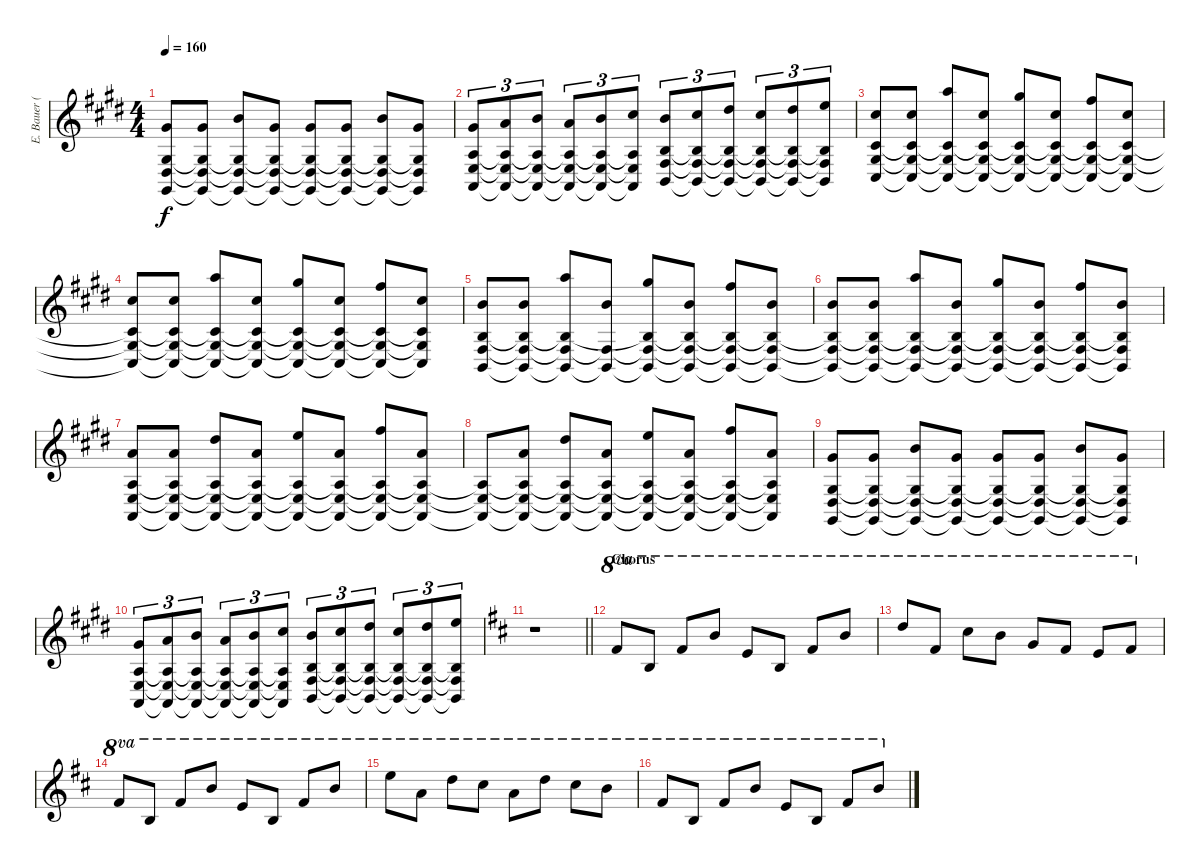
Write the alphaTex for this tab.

\track ("E. Bauer (Keyboard)" "E. Bauer (") {instrument acousticgrandpiano}
\staff {score}
\tuning (E4 B3 G3 D3 A2 E2) {hide}
\ts (4 4)
\tempo 160
\clef g2
\ks c#minor
(4.1 6.4 6.5 4.6).8{dy f} (4.1 6.4{t} 6.5{t} 4.6{t}).8 (7.1 6.4{t} 6.5{t} 4.6{t}).8 (4.1 6.4{t} 6.5{t} 4.6{t}).8 (4.1 6.4{t} 6.5{t} 4.6{t}).8 (4.1 6.4{t} 6.5{t} 4.6{t}).8 (7.1 6.4{t} 6.5{t} 4.6{t}).8 (4.1 6.4{t} 6.5{t} 4.6{t}).8 |
(4.1 7.4 7.5 5.6).8{tu (3 2)} (5.1 7.4{t} 7.5{t} 5.6{t}).8{tu (3 2)} (7.1 7.4{t} 7.5{t} 5.6{t}).8{tu (3 2)} (5.1 7.4{t} 7.5{t} 5.6{t}).8{tu (3 2)} (7.1 7.4{t} 7.5{t} 5.6{t}).8{tu (3 2)} (9.1 7.4{t} 7.5{t} 5.6{t}).8{tu (3 2)} (7.1 9.4 9.5 7.6).8{tu (3 2)} (9.1 9.4{t} 9.5{t} 7.6{t}).8{tu (3 2)} (11.1 9.4{t} 9.5{t} 7.6{t}).8{tu (3 2)} (9.1 9.4{t} 9.5{t} 7.6{t}).8{tu (3 2)} (11.1 9.4{t} 9.5{t} 7.6{t}).8{tu (3 2)} (12.1 9.4{t} 9.5{t} 7.6{t}).8{tu (3 2)} |
(9.1 6.3 6.4 4.5).8 (9.1 6.3{t} 6.4{t} 4.5{t}).8 (17.1 6.3{t} 6.4{t} 4.5{t}).8 (9.1 6.3{t} 6.4{t} 4.5{t}).8 (16.1 6.3{t} 6.4{t} 4.5{t}).8 (9.1 6.3{t} 6.4{t} 4.5{t}).8 (14.1 6.3{t} 6.4{t} 4.5{t}).8 (9.1 6.3{t} 6.4{t} 4.5{t}).8 |
(9.1 6.3{t} 6.4{t} 4.5{t}).8 (9.1 6.3{t} 6.4{t} 4.5{t}).8 (17.1 6.3{t} 6.4{t} 4.5{t}).8 (9.1 6.3{t} 6.4{t} 4.5{t}).8 (16.1 6.3{t} 6.4{t} 4.5{t}).8 (9.1 6.3{t} 6.4{t} 4.5{t}).8 (14.1 6.3{t} 6.4{t} 4.5{t}).8 (9.1 6.3{t} 6.4{t} 4.5{t}).8 |
(7.1 4.3 4.4 2.5).8 (7.1 4.3{t} 4.4{t} 2.5{t}).8 (17.1 4.3{t} 4.4{t} 2.5{t}).8 (7.1 4.4{t} 2.5{t}).8 (16.1 4.3{t} 4.4{t} 2.5{t}).8 (7.1 4.3{t} 4.4{t} 2.5{t}).8 (14.1 4.3{t} 4.4{t} 2.5{t}).8 (7.1 4.3{t} 4.4{t} 2.5{t}).8 |
(7.1 4.3{t} 4.4{t} 2.5{t}).8 (7.1 4.3{t} 4.4{t} 2.5{t}).8 (17.1 4.3{t} 4.4{t} 2.5{t}).8 (7.1 4.3{t} 4.4{t} 2.5{t}).8 (16.1 4.3{t} 4.4{t} 2.5{t}).8 (7.1 4.3{t} 4.4{t} 2.5{t}).8 (14.1 4.3{t} 4.4{t} 2.5{t}).8 (7.1 4.3{t} 4.4{t} 2.5{t}).8 |
(5.1 2.3 2.4 0.5).8 (5.1 2.3{t} 2.4{t} 0.5{t}).8 (11.1 2.3{t} 2.4{t} 0.5{t}).8 (5.1 2.3{t} 2.4{t} 0.5{t}).8 (12.1 2.3{t} 2.4{t} 0.5{t}).8 (5.1 2.3{t} 2.4{t} 0.5{t}).8 (14.1 2.3{t} 2.4{t} 0.5{t}).8 (5.1 2.3{t} 2.4{t} 0.5{t}).8 |
(2.3{t} 2.4{t} 0.5{t}).8 (5.1 2.3{t} 2.4{t} 0.5{t}).8 (11.1 2.3{t} 2.4{t} 0.5{t}).8 (5.1 2.3{t} 2.4{t} 0.5{t}).8 (12.1 2.3{t} 2.4{t} 0.5{t}).8 (5.1 2.3{t} 2.4{t} 0.5{t}).8 (14.1 2.3{t} 2.4{t} 0.5{t}).8 (5.1 2.3{t} 2.4{t} 0.5{t}).8 |
(4.1 6.4 6.5 4.6).8 (4.1 6.4{t} 6.5{t} 4.6{t}).8 (7.1 6.4{t} 6.5{t} 4.6{t}).8 (4.1 6.4{t} 6.5{t} 4.6{t}).8 (4.1 6.4{t} 6.5{t} 4.6{t}).8 (4.1 6.4{t} 6.5{t} 4.6{t}).8 (7.1 6.4{t} 6.5{t} 4.6{t}).8 (4.1 6.4{t} 6.5{t} 4.6{t}).8 |
(4.1 7.4 7.5 5.6).8{tu (3 2)} (5.1 7.4{t} 7.5{t} 5.6{t}).8{tu (3 2)} (7.1 7.4{t} 7.5{t} 5.6{t}).8{tu (3 2)} (5.1 7.4{t} 7.5{t} 5.6{t}).8{tu (3 2)} (7.1 7.4{t} 7.5{t} 5.6{t}).8{tu (3 2)} (9.1 7.4{t} 7.5{t} 5.6{t}).8{tu (3 2)} (7.1 9.4 9.5 7.6).8{tu (3 2)} (9.1 9.4{t} 9.5{t} 7.6{t}).8{tu (3 2)} (11.1 9.4{t} 9.5{t} 7.6{t}).8{tu (3 2)} (9.1 9.4{t} 9.5{t} 7.6{t}).8{tu (3 2)} (11.1 9.4{t} 9.5{t} 7.6{t}).8{tu (3 2)} (12.1 9.4{t} 9.5{t} 7.6{t}).8{tu (3 2)} |
\barLineRight lightlight
\ks bminor
r.1 |
\section ("" "Chorus")
14.1.8{ot 8va} 7.1.8{ot 8va} 14.1.8{ot 8va} 19.1.8{ot 8va} 12.1.8{ot 8va} 7.1.8{ot 8va} 14.1.8{ot 8va} 19.1.8{ot 8va} |
22.1.8{ot 8va} 14.1.8{ot 8va} 21.1.8{ot 8va} 19.1.8{ot 8va} 15.1.8{ot 8va} 14.1.8{ot 8va} 12.1.8{ot 8va} 14.1.8{ot 8va} |
14.1.8{ot 8va} 7.1.8{ot 8va} 14.1.8{ot 8va} 19.1.8{ot 8va} 12.1.8{ot 8va} 7.1.8{ot 8va} 14.1.8{ot 8va} 19.1.8{ot 8va} |
24.1.8{ot 8va} 17.1.8{ot 8va} 22.1.8{ot 8va} 21.1.8{ot 8va} 17.1.8{ot 8va} 22.1.8{ot 8va} 21.1.8{ot 8va} 19.1.8{ot 8va} |
14.1.8{ot 8va} 7.1.8{ot 8va} 14.1.8{ot 8va} 19.1.8{ot 8va} 12.1.8{ot 8va} 7.1.8{ot 8va} 14.1.8{ot 8va} 19.1.8{ot 8va}
